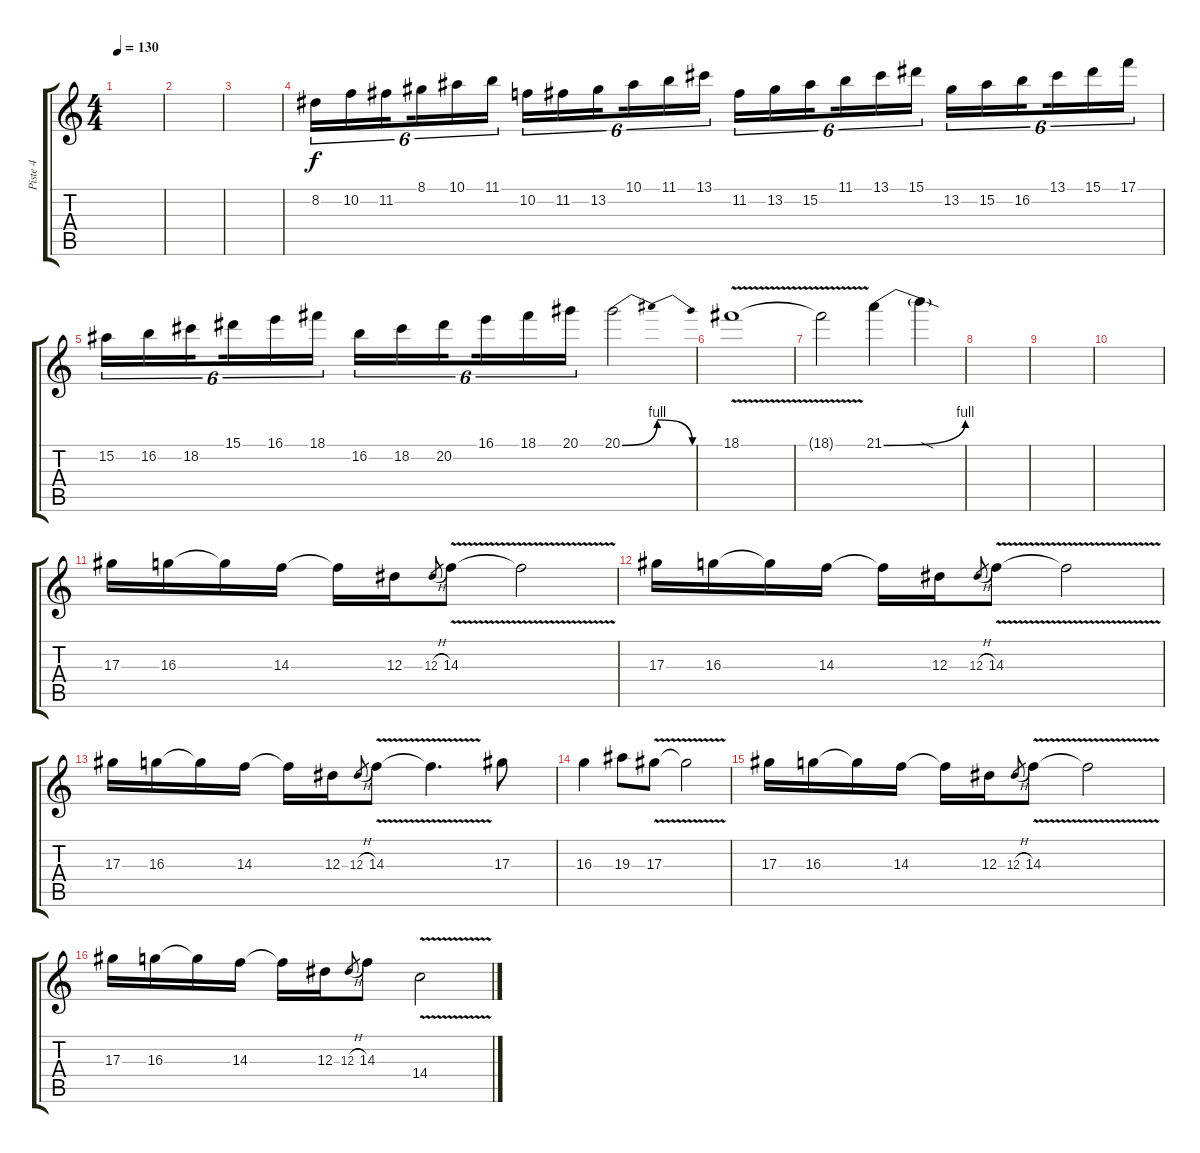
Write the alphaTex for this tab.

\track ("Piste 4" "Piste 4") {instrument distortionguitar}
\staff {score tabs}
\tuning (C4 G3 Eb3 Bb2 F2 C2) {hide}
\ts (4 4)
\tempo 130
\clef g2
\ks c
|
|
|
8.2.16{tu (6 4)} 10.2.16{tu (6 4)} 11.2.16{tu (6 4) beam splitsecondary} 8.1.16{tu (6 4)} 10.1.16{tu (6 4)} 11.1.16{tu (6 4)} 10.2.16{tu (6 4)} 11.2.16{tu (6 4)} 13.2.16{tu (6 4) beam splitsecondary} 10.1.16{tu (6 4)} 11.1.16{tu (6 4)} 13.1.16{tu (6 4)} 11.2.16{tu (6 4)} 13.2.16{tu (6 4)} 15.2.16{tu (6 4) beam splitsecondary} 11.1.16{tu (6 4)} 13.1.16{tu (6 4)} 15.1.16{tu (6 4)} 13.2.16{tu (6 4)} 15.2.16{tu (6 4)} 16.2.16{tu (6 4) beam splitsecondary} 13.1.16{tu (6 4)} 15.1.16{tu (6 4)} 17.1.16{tu (6 4)} |
15.2.16{tu (6 4)} 16.2.16{tu (6 4)} 18.2.16{tu (6 4) beam splitsecondary} 15.1.16{tu (6 4)} 16.1.16{tu (6 4)} 18.1.16{tu (6 4)} 16.2.16{tu (6 4)} 18.2.16{tu (6 4)} 20.2.16{tu (6 4) beam splitsecondary} 16.1.16{tu (6 4)} 18.1.16{tu (6 4)} 20.1.16{tu (6 4)} 20.1{be (bendrelease 0 0 15 4 15 4 60 0)}.2 |
18.1{v}.1 |
18.1{t}.2 21.1{be (bend 0 0 60 4)}.4 21.1{sod t}.4 |
|
|
|
17.3.16 16.3.16 16.3{t}.16 14.3.16 14.3{t}.16 12.3.16 12.3{h}.8{gr} 14.3{v}.8 14.3{t}.2 |
17.3.16 16.3.16 16.3{t}.16 14.3.16 14.3{t}.16 12.3.16 12.3{h}.8{gr} 14.3{v}.8 14.3{t}.2 |
17.3.16 16.3.16 16.3{t}.16 14.3.16 14.3{t}.16 12.3.16 12.3{h}.8{gr} 14.3{v}.8 14.3{t}.4{d} 17.3.8 |
16.3.4 19.3.8 17.3{v}.8 17.3{t}.2 |
17.3.16 16.3.16 16.3{t}.16 14.3.16 14.3{t}.16 12.3.16 12.3{h}.8{gr} 14.3{v}.8 14.3{t}.2 |
17.3.16 16.3.16 16.3{t}.16 14.3.16 14.3{t}.16 12.3.16 12.3{h}.8{gr} 14.3.8 14.4{v}.2
